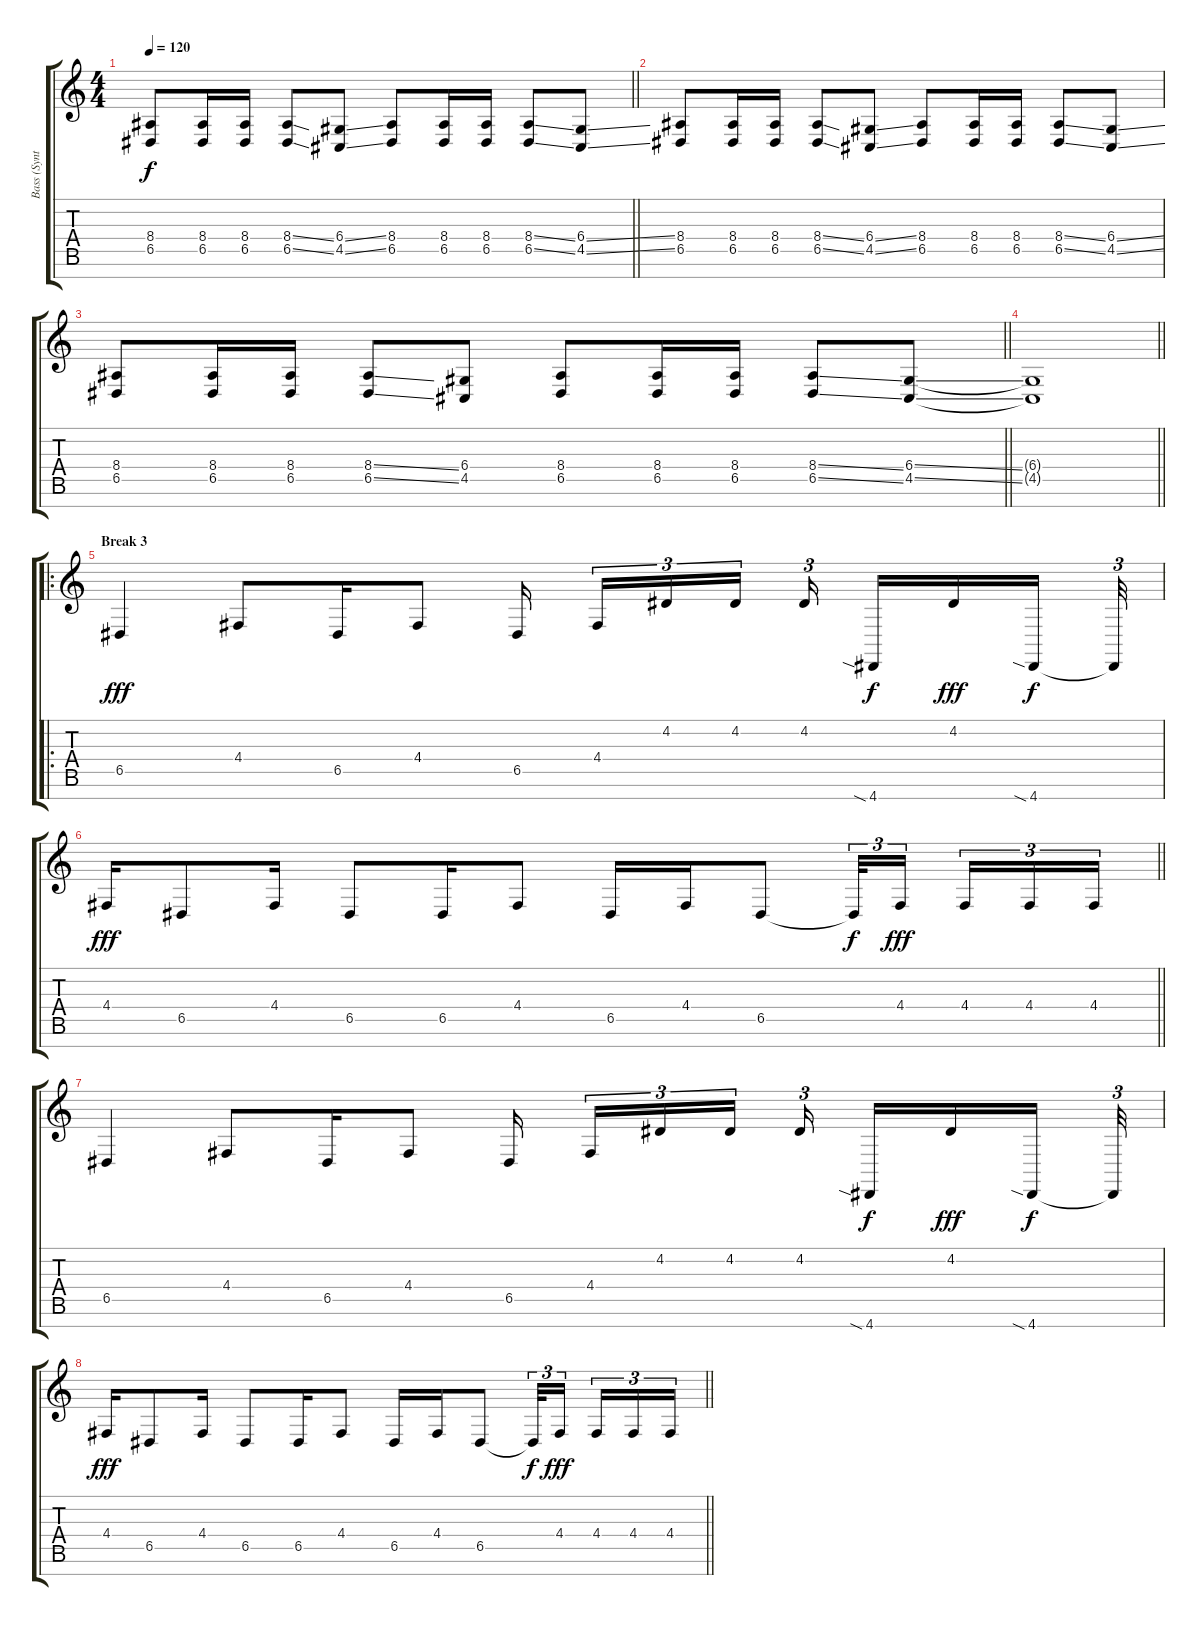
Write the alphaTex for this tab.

\track ("Bass (Synth)" "Bass (Synt") {instrument lead8bassandlead}
\staff {score tabs}
\tuning (E4 B3 G3 D3 A2 E2 B1) {hide}
\ts (4 4)
\tempo 120
\clef g2
\barLineRight lightlight
\ks c
(8.4 6.5).8{dy f} (8.4 6.5).16 (8.4 6.5).16 (8.4{ss} 6.5{ss}).8 (6.4{ss} 4.5{ss}).8 (8.4 6.5).8 (8.4 6.5).16 (8.4 6.5).16 (8.4{ss} 6.5{ss}).8 (6.4{ss} 4.5{ss}).8 |
(8.4 6.5).8 (8.4 6.5).16 (8.4 6.5).16 (8.4{ss} 6.5{ss}).8 (6.4{ss} 4.5{ss}).8 (8.4 6.5).8 (8.4 6.5).16 (8.4 6.5).16 (8.4{ss} 6.5{ss}).8 (6.4{ss} 4.5{ss}).8 |
\barLineRight lightlight
(8.4 6.5).8 (8.4 6.5).16 (8.4 6.5).16 (8.4{ss} 6.5{ss}).8 (6.4 4.5).8 (8.4 6.5).8 (8.4 6.5).16 (8.4 6.5).16 (8.4{ss} 6.5{ss}).8 (6.4{ss} 4.5{ss}).8 |
\barLineRight lightlight
(6.4{t} 4.5{t}).1 |
\ro
\section ("" "Break 3")
6.5.4{dy fff} 4.4.8 6.5.16 4.4.8 6.5.16{beam splitsecondary} 4.4.16{tu (3 2)} 4.2.16{tu (3 2)} 4.2.16{tu (3 2)} 4.2.16{tu (3 2) beam splitsecondary} 4.7{sia}.16{dy f} 4.2.16{dy fff} 4.7{sia}.16{dy f beam splitsecondary} 4.7{t}.32{tu (3 2)} |
\barLineRight lightlight
4.4.16{dy fff} 6.5.8 4.4.16 6.5.8 6.5.16 4.4.8 6.5.16 4.4.16 6.5.8 6.5{t}.32{tu (3 2) dy f} 4.4.16{tu (3 2) dy fff beam splitsecondary} 4.4.16{tu (3 2)} 4.4.16{tu (3 2)} 4.4.16{tu (3 2)} |
6.5.4 4.4.8 6.5.16 4.4.8 6.5.16{beam splitsecondary} 4.4.16{tu (3 2)} 4.2.16{tu (3 2)} 4.2.16{tu (3 2)} 4.2.16{tu (3 2) beam splitsecondary} 4.7{sia}.16{dy f} 4.2.16{dy fff} 4.7{sia}.16{dy f beam splitsecondary} 4.7{t}.32{tu (3 2)} |
\barLineRight lightlight
4.4.16{dy fff} 6.5.8 4.4.16 6.5.8 6.5.16 4.4.8 6.5.16 4.4.16 6.5.8 6.5{t}.32{tu (3 2) dy f} 4.4.16{tu (3 2) dy fff beam splitsecondary} 4.4.16{tu (3 2)} 4.4.16{tu (3 2)} 4.4.16{tu (3 2)}
